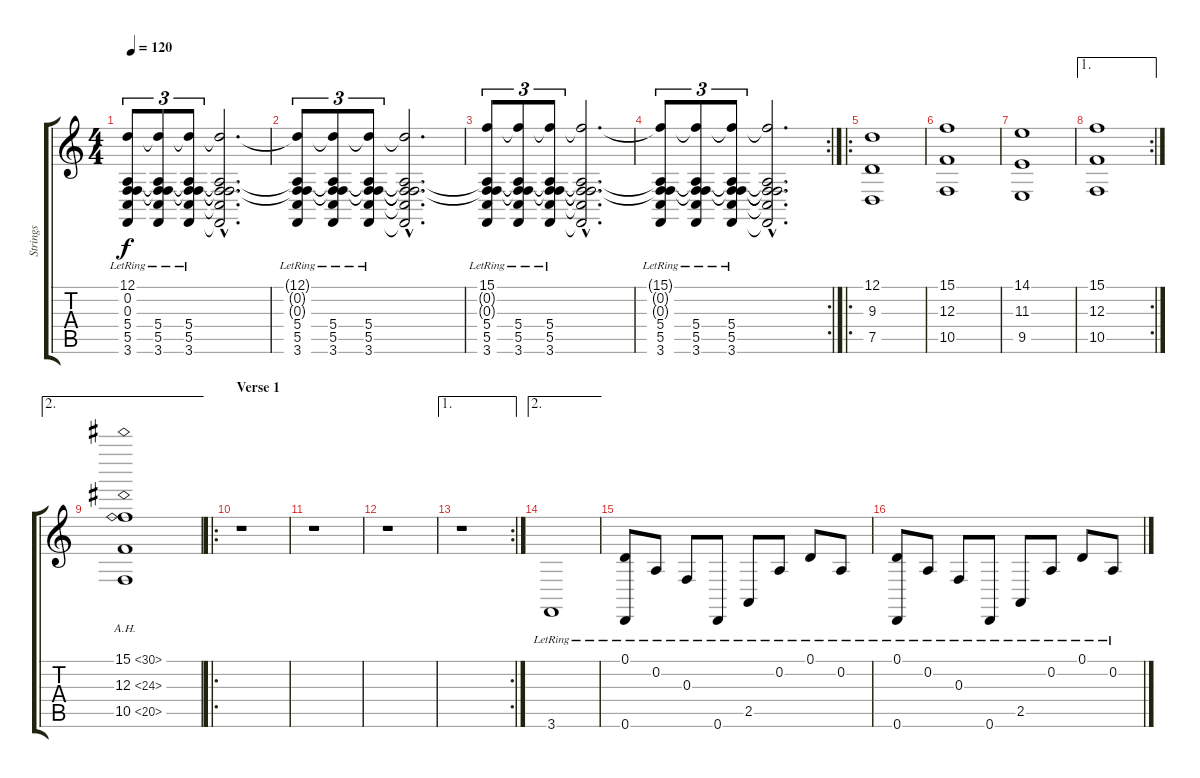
\track ("Strings" "Strings") {instrument stringensemble1}
\staff {score tabs}
\tuning (D4 A3 F3 C3 G2 D2) {hide}
\ts (4 4)
\tempo 120
\clef g2
\ks c
(12.1{t} 0.2{t} 0.3{t} 5.4{lr} 5.5{lr} 3.6{lr}).8{tu (3 2) dy f} (12.1{t} 0.2{t} 0.3{t} 5.4{lr} 5.5{lr} 3.6{lr}).8{tu (3 2)} (12.1{t} 0.2{t} 0.3{t} 5.4{lr} 5.5{lr} 3.6{lr}).8{tu (3 2)} (12.1{hac t} 0.2{hac t} 0.3{hac t} 5.4{hac t} 5.5{hac t} 3.6{hac t}).2{d} |
(12.1{t} 0.2{t} 0.3{t} 5.4{lr} 5.5{lr} 3.6{lr}).8{tu (3 2)} (12.1{t} 0.2{t} 0.3{t} 5.4{lr} 5.5{lr} 3.6{lr}).8{tu (3 2)} (12.1{t} 0.2{t} 0.3{t} 5.4{lr} 5.5{lr} 3.6{lr}).8{tu (3 2)} (12.1{hac t} 0.2{hac t} 0.3{hac t} 5.4{hac t} 5.5{hac t} 3.6{hac t}).2{d} |
(15.1{lr} 0.2{t} 0.3{t} 5.4{lr} 5.5{lr} 3.6{lr}).8{tu (3 2)} (15.1{t} 0.2{t} 0.3{t} 5.4{lr} 5.5{lr} 3.6{lr}).8{tu (3 2)} (15.1{t} 0.2{t} 0.3{t} 5.4{lr} 5.5{lr} 3.6{lr}).8{tu (3 2)} (15.1{hac t} 0.2{hac t} 0.3{hac t} 5.4{hac t} 5.5{hac t} 3.6{hac t}).2{d} |
\rc 2
(15.1{t} 0.2{t} 0.3{t} 5.4{lr} 5.5{lr} 3.6{lr}).8{tu (3 2)} (15.1{t} 0.2{t} 0.3{t} 5.4{lr} 5.5{lr} 3.6{lr}).8{tu (3 2)} (15.1{t} 0.2{t} 0.3{t} 5.4{lr} 5.5{lr} 3.6{lr}).8{tu (3 2)} (15.1{hac t} 0.2{hac t} 0.3{hac t} 5.4{hac t} 5.5{hac t} 3.6{hac t}).2{d} |
\ro
(12.1 9.3 7.5).1 |
(15.1 12.3 10.5).1 |
(14.1 11.3 9.5).1 |
\ae 1
\rc 2
(15.1 12.3 10.5).1 |
\ae 2
(15.1{ah 15} 12.3{ah 12} 10.5{ah 10}).1 |
\ro
\section ("" "Verse 1")
r.1 |
r.1 |
r.1 |
\ae 1
\rc 2
r.1 |
\ae 2
3.6{lr}.1 |
(0.1{lr} 0.6{lr}).8{volume 16 instrument tubularbells} 0.2{lr}.8 0.3{lr}.8 0.6{lr}.8 2.5{lr}.8 0.2{lr}.8 0.1{lr}.8 0.2{lr}.8 |
(0.1{lr} 0.6{lr}).8 0.2{lr}.8 0.3{lr}.8 0.6{lr}.8 2.5{lr}.8 0.2{lr}.8 0.1{lr}.8 0.2{lr}.8
